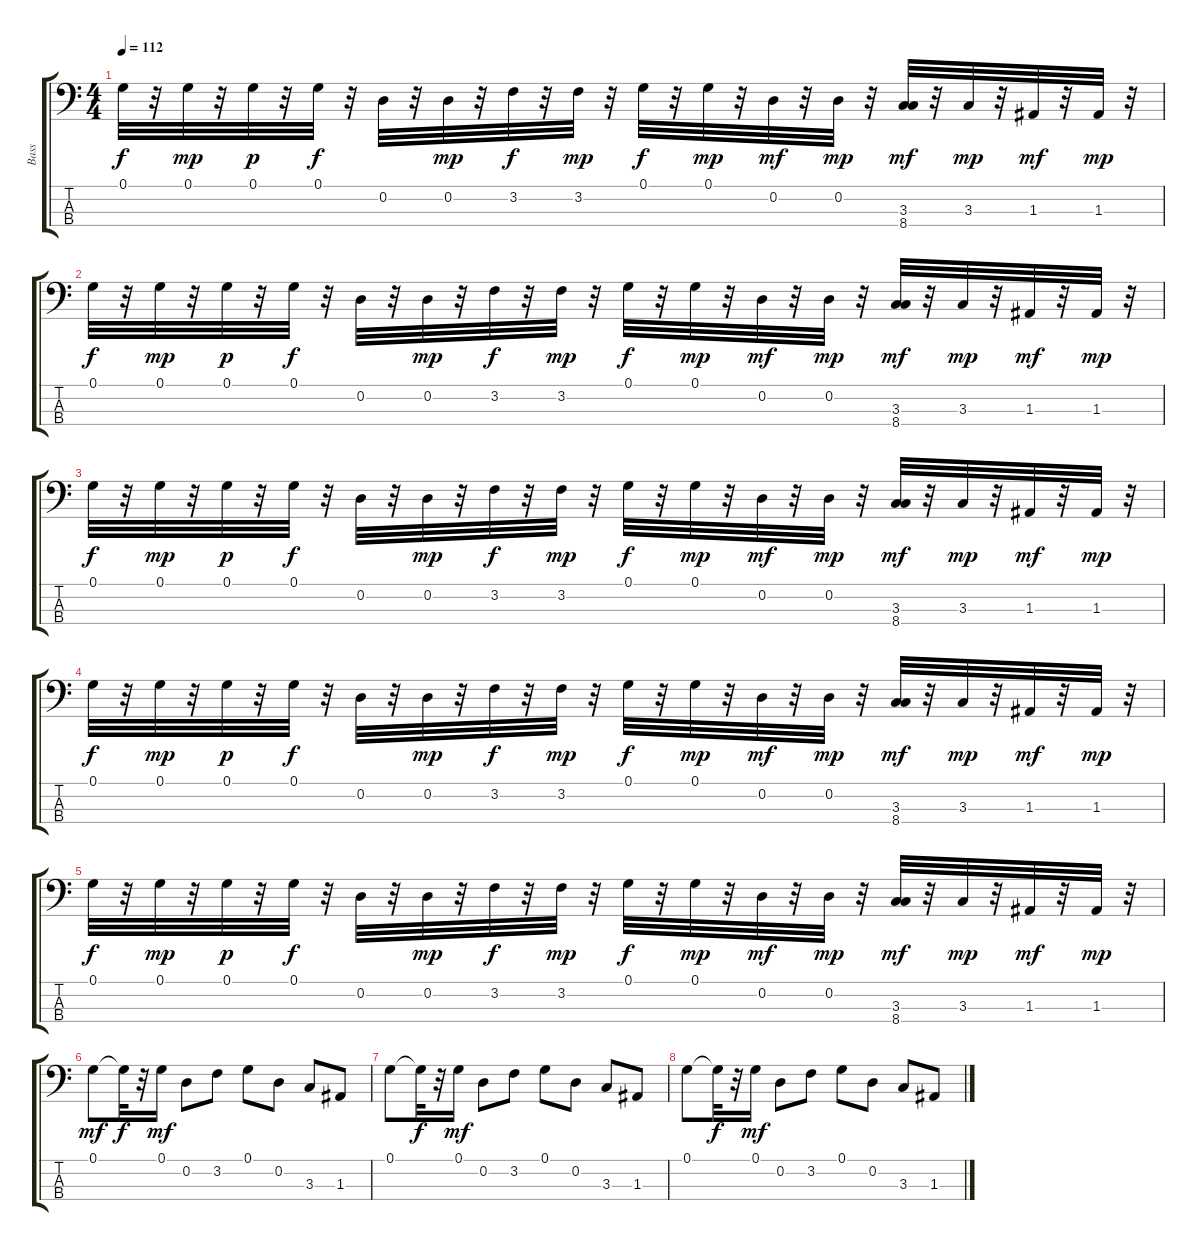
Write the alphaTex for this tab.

\track ("Bass" "Bass") {instrument synthbass2}
\staff {score tabs}
\tuning (G2 D2 A1 E1) {hide}
\ts (4 4)
\tempo 112
\clef f4
\ks c
0.1.32{dy f} r.32 0.1.32{dy mp} r.32 0.1.32{dy p} r.32 0.1.32{dy f} r.32 0.2.32 r.32 0.2.32{dy mp} r.32 3.2.32{dy f} r.32 3.2.32{dy mp} r.32 0.1.32{dy f} r.32 0.1.32{dy mp} r.32 0.2.32{dy mf} r.32 0.2.32{dy mp} r.32 (3.3 8.4).32{dy mf} r.32 3.3.32{dy mp} r.32 1.3.32{dy mf} r.32 1.3.32{dy mp} r.32 |
0.1.32{dy f} r.32 0.1.32{dy mp} r.32 0.1.32{dy p} r.32 0.1.32{dy f} r.32 0.2.32 r.32 0.2.32{dy mp} r.32 3.2.32{dy f} r.32 3.2.32{dy mp} r.32 0.1.32{dy f} r.32 0.1.32{dy mp} r.32 0.2.32{dy mf} r.32 0.2.32{dy mp} r.32 (3.3 8.4).32{dy mf} r.32 3.3.32{dy mp} r.32 1.3.32{dy mf} r.32 1.3.32{dy mp} r.32 |
0.1.32{dy f} r.32 0.1.32{dy mp} r.32 0.1.32{dy p} r.32 0.1.32{dy f} r.32 0.2.32 r.32 0.2.32{dy mp} r.32 3.2.32{dy f} r.32 3.2.32{dy mp} r.32 0.1.32{dy f} r.32 0.1.32{dy mp} r.32 0.2.32{dy mf} r.32 0.2.32{dy mp} r.32 (3.3 8.4).32{dy mf} r.32 3.3.32{dy mp} r.32 1.3.32{dy mf} r.32 1.3.32{dy mp} r.32 |
0.1.32{dy f} r.32 0.1.32{dy mp} r.32 0.1.32{dy p} r.32 0.1.32{dy f} r.32 0.2.32 r.32 0.2.32{dy mp} r.32 3.2.32{dy f} r.32 3.2.32{dy mp} r.32 0.1.32{dy f} r.32 0.1.32{dy mp} r.32 0.2.32{dy mf} r.32 0.2.32{dy mp} r.32 (3.3 8.4).32{dy mf} r.32 3.3.32{dy mp} r.32 1.3.32{dy mf} r.32 1.3.32{dy mp} r.32 |
0.1.32{dy f} r.32 0.1.32{dy mp} r.32 0.1.32{dy p} r.32 0.1.32{dy f} r.32 0.2.32 r.32 0.2.32{dy mp} r.32 3.2.32{dy f} r.32 3.2.32{dy mp} r.32 0.1.32{dy f} r.32 0.1.32{dy mp} r.32 0.2.32{dy mf} r.32 0.2.32{dy mp} r.32 (3.3 8.4).32{dy mf} r.32 3.3.32{dy mp} r.32 1.3.32{dy mf} r.32 1.3.32{dy mp} r.32 |
0.1.8{dy mf} 0.1{t}.32{dy f} r.32 0.1.16{dy mf} 0.2.8 3.2.8 0.1.8 0.2.8 3.3.8 1.3.8 |
0.1.8 0.1{t}.32{dy f} r.32 0.1.16{dy mf} 0.2.8 3.2.8 0.1.8 0.2.8 3.3.8 1.3.8 |
0.1.8 0.1{t}.32{dy f} r.32 0.1.16{dy mf} 0.2.8 3.2.8 0.1.8 0.2.8 3.3.8 1.3.8
